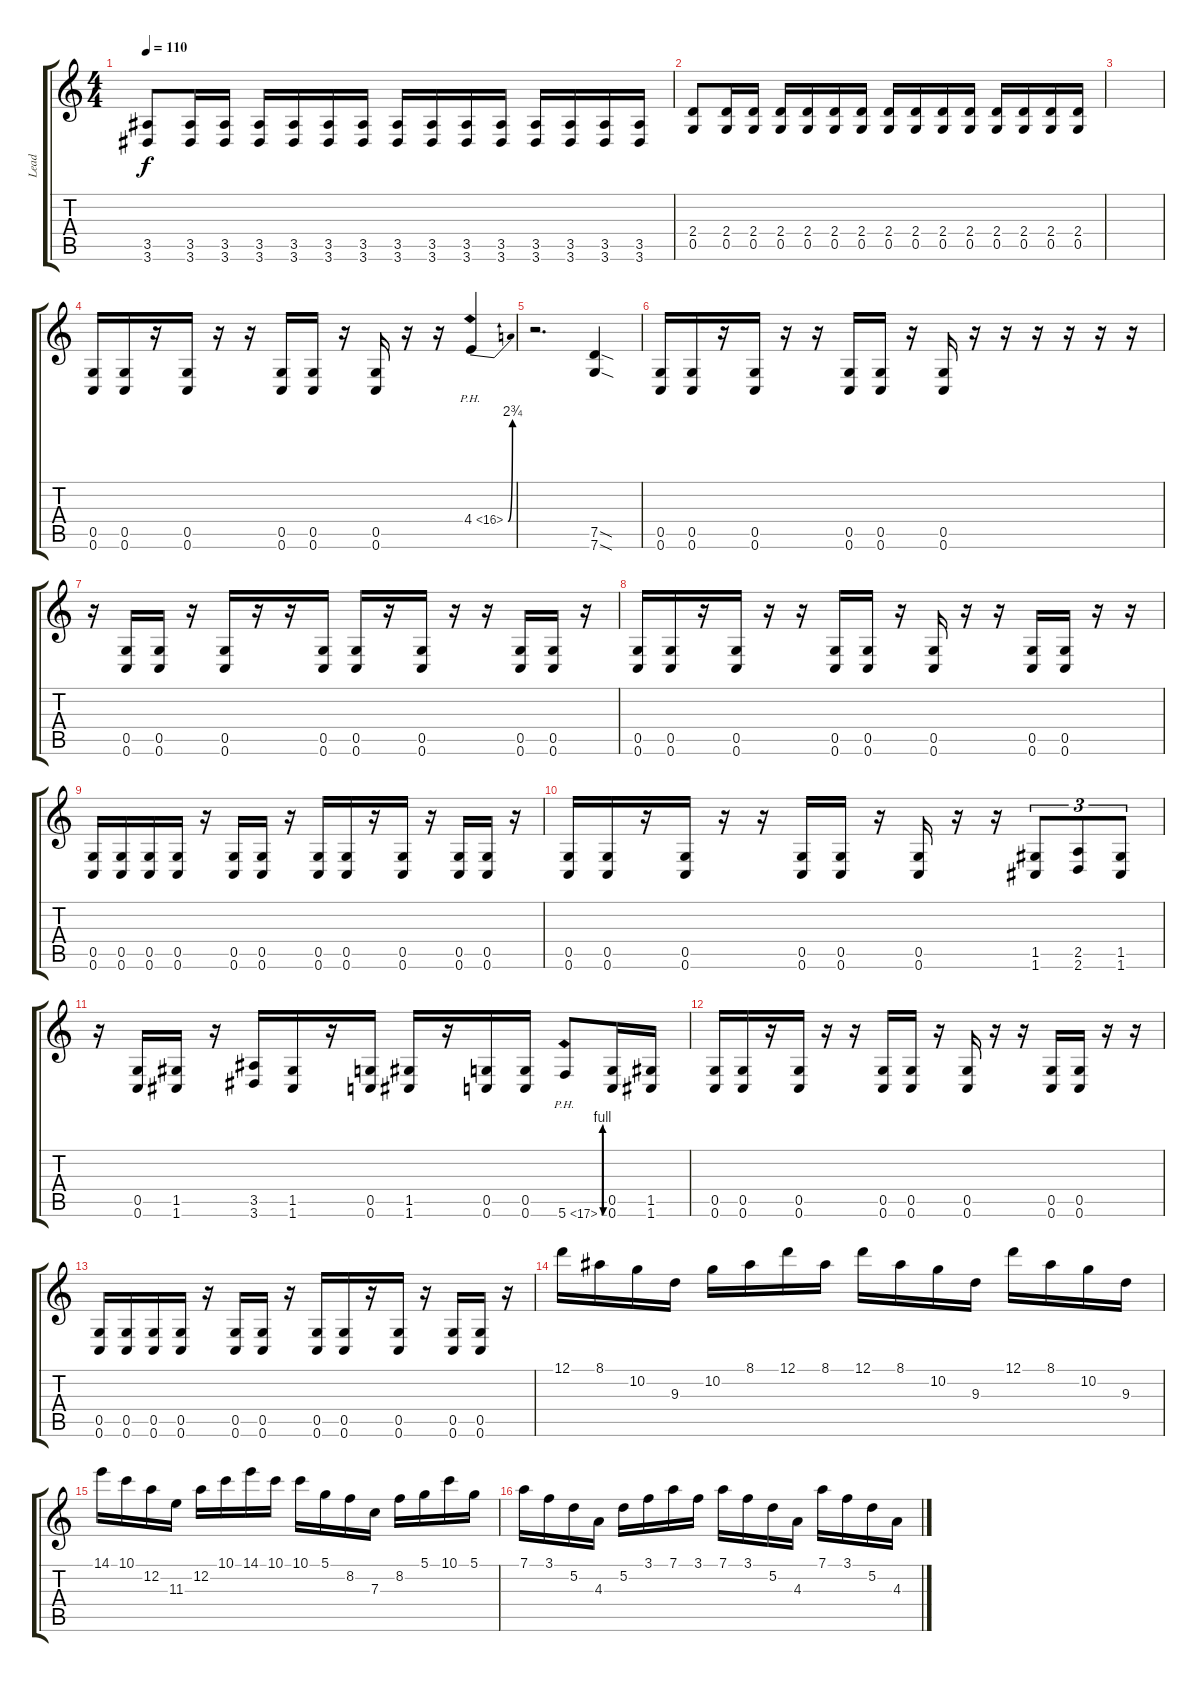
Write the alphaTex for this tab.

\track ("Lead" "Lead") {instrument overdrivenguitar}
\staff {score tabs}
\tuning (D4 A3 F3 C3 G2 C2) {hide}
\ts (4 4)
\tempo 110
\clef g2
\ks c
(3.5 3.6).8{dy f} (3.5 3.6).16 (3.5 3.6).16 (3.5 3.6).16 (3.5 3.6).16 (3.5 3.6).16 (3.5 3.6).16 (3.5 3.6).16 (3.5 3.6).16 (3.5 3.6).16 (3.5 3.6).16 (3.5 3.6).16 (3.5 3.6).16 (3.5 3.6).16 (3.5 3.6).16 |
(2.4 0.5).8 (2.4 0.5).16 (2.4 0.5).16 (2.4 0.5).16 (2.4 0.5).16 (2.4 0.5).16 (2.4 0.5).16 (2.4 0.5).16 (2.4 0.5).16 (2.4 0.5).16 (2.4 0.5).16 (2.4 0.5).16 (2.4 0.5).16 (2.4 0.5).16 (2.4 0.5).16 |
|
(0.5 0.6).16 (0.5 0.6).16 r.16 (0.5 0.6).16 r.16 r.16 (0.5 0.6).16 (0.5 0.6).16 r.16 (0.5 0.6).16 r.16 r.16 4.4{be (bend 0 0 60 11) ph 12}.4 |
r.2{d} (7.5{sod} 7.6{sod}).4 |
(0.5 0.6).16 (0.5 0.6).16 r.16 (0.5 0.6).16 r.16 r.16 (0.5 0.6).16 (0.5 0.6).16 r.16 (0.5 0.6).16 r.16 r.16 r.16 r.16 r.16 r.16 |
r.16 (0.5 0.6).16 (0.5 0.6).16 r.16 (0.5 0.6).16 r.16 r.16 (0.5 0.6).16 (0.5 0.6).16 r.16 (0.5 0.6).16 r.16 r.16 (0.5 0.6).16 (0.5 0.6).16 r.16 |
(0.5 0.6).16 (0.5 0.6).16 r.16 (0.5 0.6).16 r.16 r.16 (0.5 0.6).16 (0.5 0.6).16 r.16 (0.5 0.6).16 r.16 r.16 (0.5 0.6).16 (0.5 0.6).16 r.16 r.16 |
(0.5 0.6).16 (0.5 0.6).16 (0.5 0.6).16 (0.5 0.6).16 r.16 (0.5 0.6).16 (0.5 0.6).16 r.16 (0.5 0.6).16 (0.5 0.6).16 r.16 (0.5 0.6).16 r.16 (0.5 0.6).16 (0.5 0.6).16 r.16 |
(0.5 0.6).16 (0.5 0.6).16 r.16 (0.5 0.6).16 r.16 r.16 (0.5 0.6).16 (0.5 0.6).16 r.16 (0.5 0.6).16 r.16 r.16 (1.5 1.6).8{tu (3 2)} (2.5 2.6).8{tu (3 2)} (1.5 1.6).8{tu (3 2)} |
r.16 (0.5 0.6).16 (1.5 1.6).16 r.16 (3.5 3.6).16 (1.5 1.6).16 r.16 (0.5 0.6).16 (1.5 1.6).16 r.16 (0.5 0.6).16 (0.5 0.6).16 5.6{be (custom 0 0 10 4 20 4 30 0 60 0) ph 12}.8 (0.5 0.6).16 (1.5 1.6).16 |
(0.5 0.6).16 (0.5 0.6).16 r.16 (0.5 0.6).16 r.16 r.16 (0.5 0.6).16 (0.5 0.6).16 r.16 (0.5 0.6).16 r.16 r.16 (0.5 0.6).16 (0.5 0.6).16 r.16 r.16 |
(0.5 0.6).16 (0.5 0.6).16 (0.5 0.6).16 (0.5 0.6).16 r.16 (0.5 0.6).16 (0.5 0.6).16 r.16 (0.5 0.6).16 (0.5 0.6).16 r.16 (0.5 0.6).16 r.16 (0.5 0.6).16 (0.5 0.6).16 r.16 |
12.1.16 8.1.16 10.2.16 9.3.16 10.2.16 8.1.16 12.1.16 8.1.16 12.1.16 8.1.16 10.2.16 9.3.16 12.1.16 8.1.16 10.2.16 9.3.16 |
14.1.16 10.1.16 12.2.16 11.3.16 12.2.16 10.1.16 14.1.16 10.1.16 10.1.16 5.1.16 8.2.16 7.3.16 8.2.16 5.1.16 10.1.16 5.1.16 |
7.1.16 3.1.16 5.2.16 4.3.16 5.2.16 3.1.16 7.1.16 3.1.16 7.1.16 3.1.16 5.2.16 4.3.16 7.1.16 3.1.16 5.2.16 4.3.16
